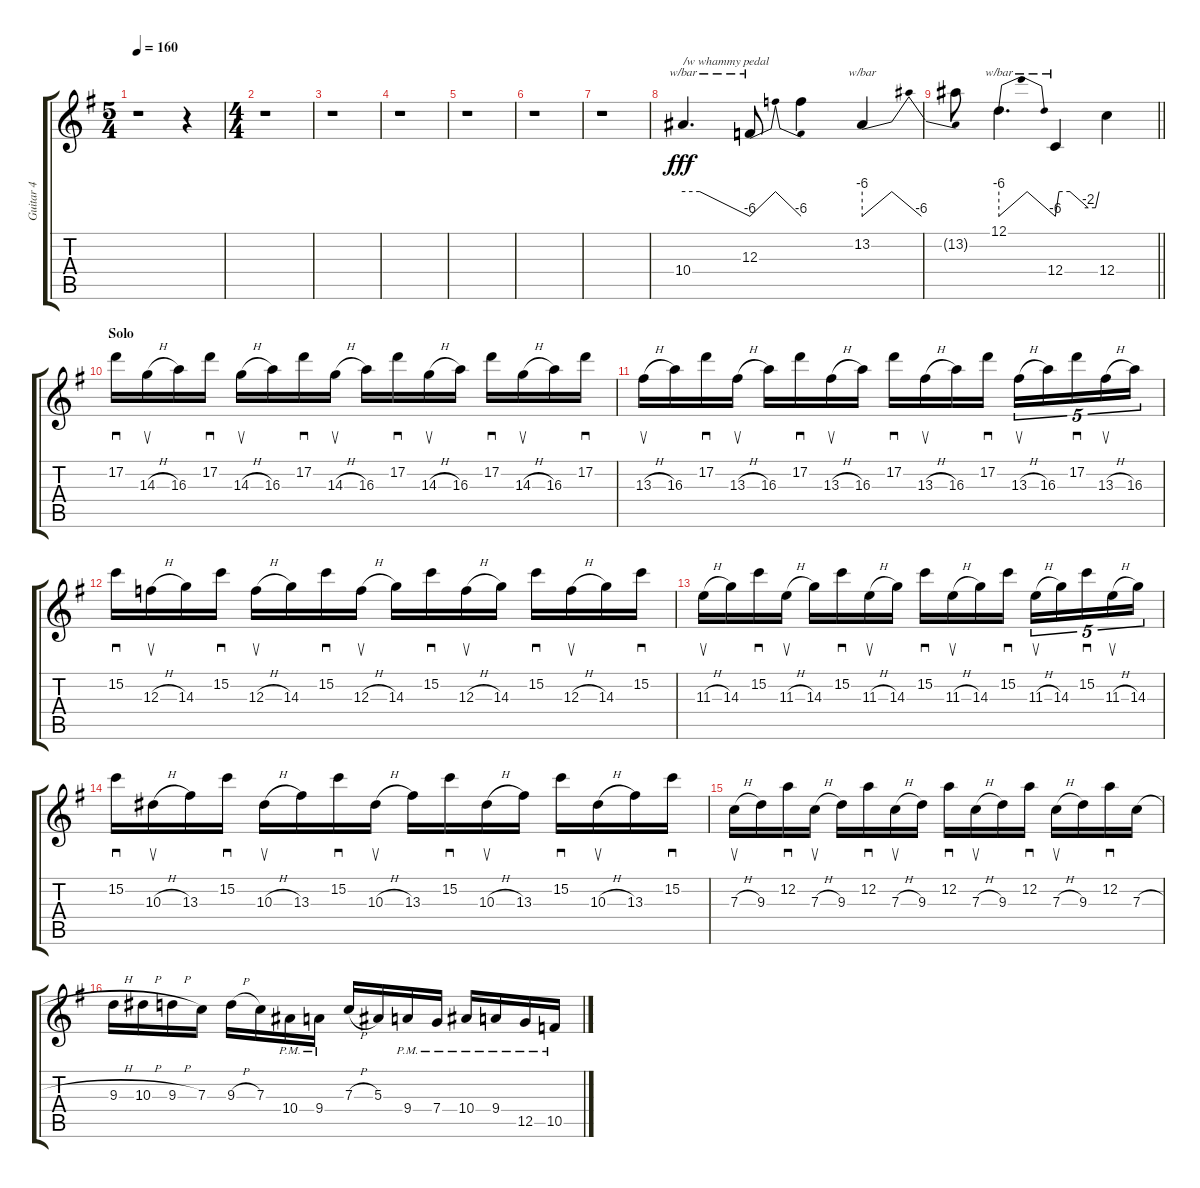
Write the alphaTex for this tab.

\track ("Guitar 4" "Guitar 4") {instrument distortionguitar}
\staff {score tabs}
\tuning (D4 A3 F3 C3 G2 D2) {hide}
\ts (5 4)
\tempo 160
\clef g2
\ks g
r.1{dy fff} r.4 |
\ts (4 4)
r.1 |
r.1 |
r.1 |
r.1 |
r.1 |
r.1 |
10.4.4{d tbe (custom default 0 0 15 0 60 -24) txt "/w whammy pedal"} 12.3.8{tbe (dip default 0 -24 3 0 15 0 60 -24)} 12.3{t}.4 13.2.4{tbe (dip default 0 -24 3 0 15 0 60 -24)} |
\barLineRight lightlight
13.2{t}.8 12.1.4{d tbe (dip default 0 -24 5 0 15 0 60 -24)} 12.4.4{tbe (custom default 0 -24 5 0 20 0 45 -8 55 -8 60 0)} 12.4.4 |
\section ("" "Solo")
17.2.16{sd} 14.3{h}.16{su} 16.3.16 17.2.16{sd} 14.3{h}.16{su} 16.3.16 17.2.16{sd} 14.3{h}.16{su} 16.3.16 17.2.16{sd} 14.3{h}.16{su} 16.3.16 17.2.16{sd} 14.3{h}.16{su} 16.3.16 17.2.16{sd} |
13.3{h}.16{su} 16.3.16 17.2.16{sd} 13.3{h}.16{su} 16.3.16 17.2.16{sd} 13.3{h}.16{su} 16.3.16 17.2.16{sd} 13.3{h}.16{su} 16.3.16 17.2.16{sd} 13.3{h}.16{su tu (5 4)} 16.3.16{tu (5 4)} 17.2.16{sd tu (5 4)} 13.3{h}.16{su tu (5 4)} 16.3.16{tu (5 4)} |
15.2.16{sd} 12.3{h}.16{su} 14.3.16 15.2.16{sd} 12.3{h}.16{su} 14.3.16 15.2.16{sd} 12.3{h}.16{su} 14.3.16 15.2.16{sd} 12.3{h}.16{su} 14.3.16 15.2.16{sd} 12.3{h}.16{su} 14.3.16 15.2.16{sd} |
11.3{h}.16{su} 14.3.16 15.2.16{sd} 11.3{h}.16{su} 14.3.16 15.2.16{sd} 11.3{h}.16{su} 14.3.16 15.2.16{sd} 11.3{h}.16{su} 14.3.16 15.2.16{sd} 11.3{h}.16{su tu (5 4)} 14.3.16{tu (5 4)} 15.2.16{sd tu (5 4)} 11.3{h}.16{su tu (5 4)} 14.3.16{tu (5 4)} |
15.2.16{sd} 10.3{h}.16{su} 13.3.16 15.2.16{sd} 10.3{h}.16{su} 13.3.16 15.2.16{sd} 10.3{h}.16{su} 13.3.16 15.2.16{sd} 10.3{h}.16{su} 13.3.16 15.2.16{sd} 10.3{h}.16{su} 13.3.16 15.2.16{sd} |
7.3{h}.16{su} 9.3.16 12.2.16{sd} 7.3{h}.16{su} 9.3.16 12.2.16{sd} 7.3{h}.16{su} 9.3.16 12.2.16{sd} 7.3{h}.16{su} 9.3.16 12.2.16{sd} 7.3{h}.16{su} 9.3.16 12.2.16{sd} 7.3{h}.16 |
9.3{h}.16 10.3{h}.16 9.3{h}.16 7.3.16 9.3{h}.16 7.3.16 10.4{pm}.16 9.4{pm}.16 7.3{h}.16 5.3.16 9.4{pm}.16 7.4{pm}.16 10.4{pm}.16 9.4{pm}.16 12.5{pm}.16 10.5{pm}.16
